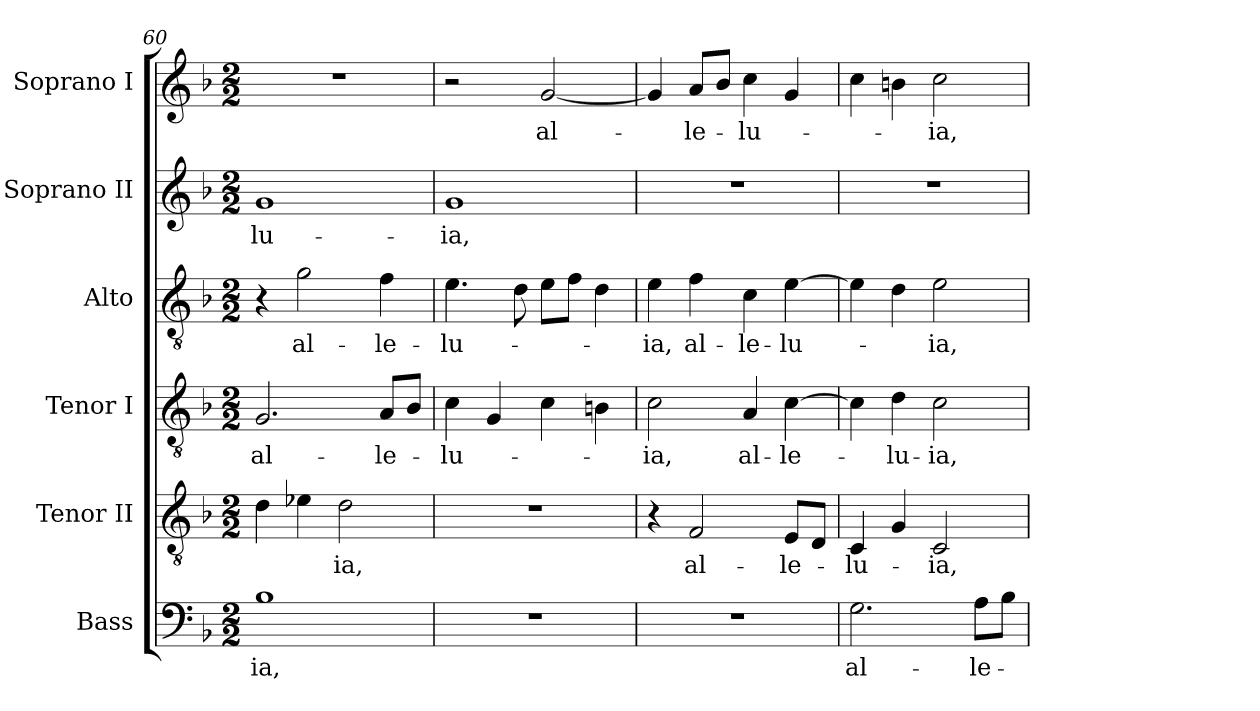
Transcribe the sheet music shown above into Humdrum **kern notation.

**kern	**text	**kern	**text	**kern	**text	**kern	**text	**kern	**text	**kern	**text
*part6	*part6	*part5	*part5	*part4	*part4	*part3	*part3	*part2	*part2	*part1	*part1
*staff6	*staff6	*staff5	*staff5	*staff4	*staff4	*staff3	*staff3	*staff2	*staff2	*staff1	*staff1
*I"Bass	*	*I"Tenor II	*	*I"Tenor I	*	*I"Alto	*	*I"Soprano II	*	*I"Soprano I	*
*I'B.	*	*I'T.	*	*I'T.	*	*I'A.	*	*I'S.	*	*I'S.	*
*clefF4	*	*clefGv2	*	*clefGv2	*	*clefGv2	*	*clefG2	*	*clefG2	*
*	*	*ITrd7c12	*	*ITrd7c12	*	*	*	*	*	*	*
*k[b-]	*	*k[b-]	*	*k[b-]	*	*k[b-]	*	*k[b-]	*	*k[b-]	*
*F:	*	*F:	*	*F:	*	*F:	*	*F:	*	*F:	*
*M2/2	*	*M2/2	*	*M2/2	*	*M2/2	*	*M2/2	*	*M2/2	*
=60	=60	=60	=60	=60	=60	=60	=60	=60	=60	=60	=60
!	!LO:LY:b:color=#000000	!	!	!	!	!	!	!	!	!	!
!	!	!	!	!	!LO:LY:b:color=#000000	!	!	!	!	!	!
!	!	!	!	!	!	!	!	!	!LO:LY:b:color=#000000	!	!
1B-i	-ia,	4Di\	.	2.GGi/	al-	4r	.	1gi	-lu-	1r	.
!	!	!	!	!	!	!	!LO:LY:b:color=#000000	!	!	!	!
.	.	4E-Xi\	.	.	.	2gi\	al-	.	.	.	.
!	!	!	!LO:LY:b:color=#000000	!	!	!	!	!	!	!	!
.	.	2Di\	-ia,	.	.	.	.	.	.	.	.
!	!	!	!	!	!LO:LY:b:color=#000000	!	!	!	!	!	!
!	!	!	!	!	!	!	!LO:LY:b:color=#000000	!	!	!	!
.	.	.	.	8AAi/L	-le-	4fi\	-le-	.	.	.	.
.	.	.	.	8BB-i/J	.	.	.	.	.	.	.
=61	=61	=61	=61	=61	=61	=61	=61	=61	=61	=61	=61
!	!	!	!	!	!LO:LY:b:color=#000000	!	!	!	!	!	!
!	!	!	!	!	!	!	!LO:LY:b:color=#000000	!	!	!	!
!	!	!	!	!	!	!	!	!	!LO:LY:b:color=#000000	!	!
1r	.	1r	.	4Ci\	-lu-	4.ei\	-lu-	1gi	-ia,	2r	.
.	.	.	.	4GGi/	.	.	.	.	.	.	.
.	.	.	.	.	.	8di\	.	.	.	.	.
!	!	!	!	!	!	!	!	!	!	!	!LO:LY:b:color=#000000
.	.	.	.	4Ci\	.	8ei\L	.	.	.	[<2gi/	al-
.	.	.	.	.	.	8fi\J	.	.	.	.	.
.	.	.	.	4BBni\	.	4di\	.	.	.	.	.
=62	=62	=62	=62	=62	=62	=62	=62	=62	=62	=62	=62
!	!	!	!	!	!LO:LY:b:color=#000000	!	!	!	!	!	!
!	!	!	!	!	!	!	!LO:LY:b:color=#000000	!	!	!	!
1r	.	4r	.	2Ci\	-ia,	4ei\	-ia,	1r	.	4gi/]	.
!	!	!	!LO:LY:b:color=#000000	!	!	!	!	!	!	!	!
!	!	!	!	!	!	!	!LO:LY:b:color=#000000	!	!	!	!
!	!	!	!	!	!	!	!	!	!	!	!LO:LY:b:color=#000000
.	.	2FFi/	al-	.	.	4fi\	al-	.	.	8ai/L	-le-
.	.	.	.	.	.	.	.	.	.	8b-i/J	.
!	!	!	!	!	!LO:LY:b:color=#000000	!	!	!	!	!	!
!	!	!	!	!	!	!	!LO:LY:b:color=#000000	!	!	!	!
!	!	!	!	!	!	!	!	!	!	!	!LO:LY:b:color=#000000
.	.	.	.	4AAi/	al-	4ci\	-le-	.	.	4cci\	-lu-
!	!	!	!LO:LY:b:color=#000000	!	!	!	!	!	!	!	!
!	!	!	!	!	!LO:LY:b:color=#000000	!	!	!	!	!	!
!	!	!	!	!	!	!	!LO:LY:b:color=#000000	!	!	!	!
.	.	8EEi/L	-le-	[>4Ci\	-le-	[>4ei\	-lu-	.	.	4gi/	.
.	.	8DDi/J	.	.	.	.	.	.	.	.	.
=63	=63	=63	=63	=63	=63	=63	=63	=63	=63	=63	=63
!	!LO:LY:b:color=#000000	!	!	!	!	!	!	!	!	!	!
!	!	!	!LO:LY:b:color=#000000	!	!	!	!	!	!	!	!
2.Gi\	al-	4CCi/	-lu-	4Ci\]	.	4ei\]	.	1r	.	4cci\	.
!	!	!	!	!	!LO:LY:b:color=#000000	!	!	!	!	!	!
.	.	4GGi/	.	4Di\	-lu-	4di\	.	.	.	4bni\	.
!	!	!	!LO:LY:b:color=#000000	!	!	!	!	!	!	!	!
!	!	!	!	!	!LO:LY:b:color=#000000	!	!	!	!	!	!
!	!	!	!	!	!	!	!LO:LY:b:color=#000000	!	!	!	!
!	!	!	!	!	!	!	!	!	!	!	!LO:LY:b:color=#000000
.	.	2CCi/	-ia,	2Ci\	-ia,	2ei\	-ia,	.	.	2cci\	-ia,
!	!LO:LY:b:color=#000000	!	!	!	!	!	!	!	!	!	!
8Ai\L	-le-	.	.	.	.	.	.	.	.	.	.
8B-i\J	.	.	.	.	.	.	.	.	.	.	.
=	=	=	=	=	=	=	=	=	=	=	=
*-	*-	*-	*-	*-	*-	*-	*-	*-	*-	*-	*-
